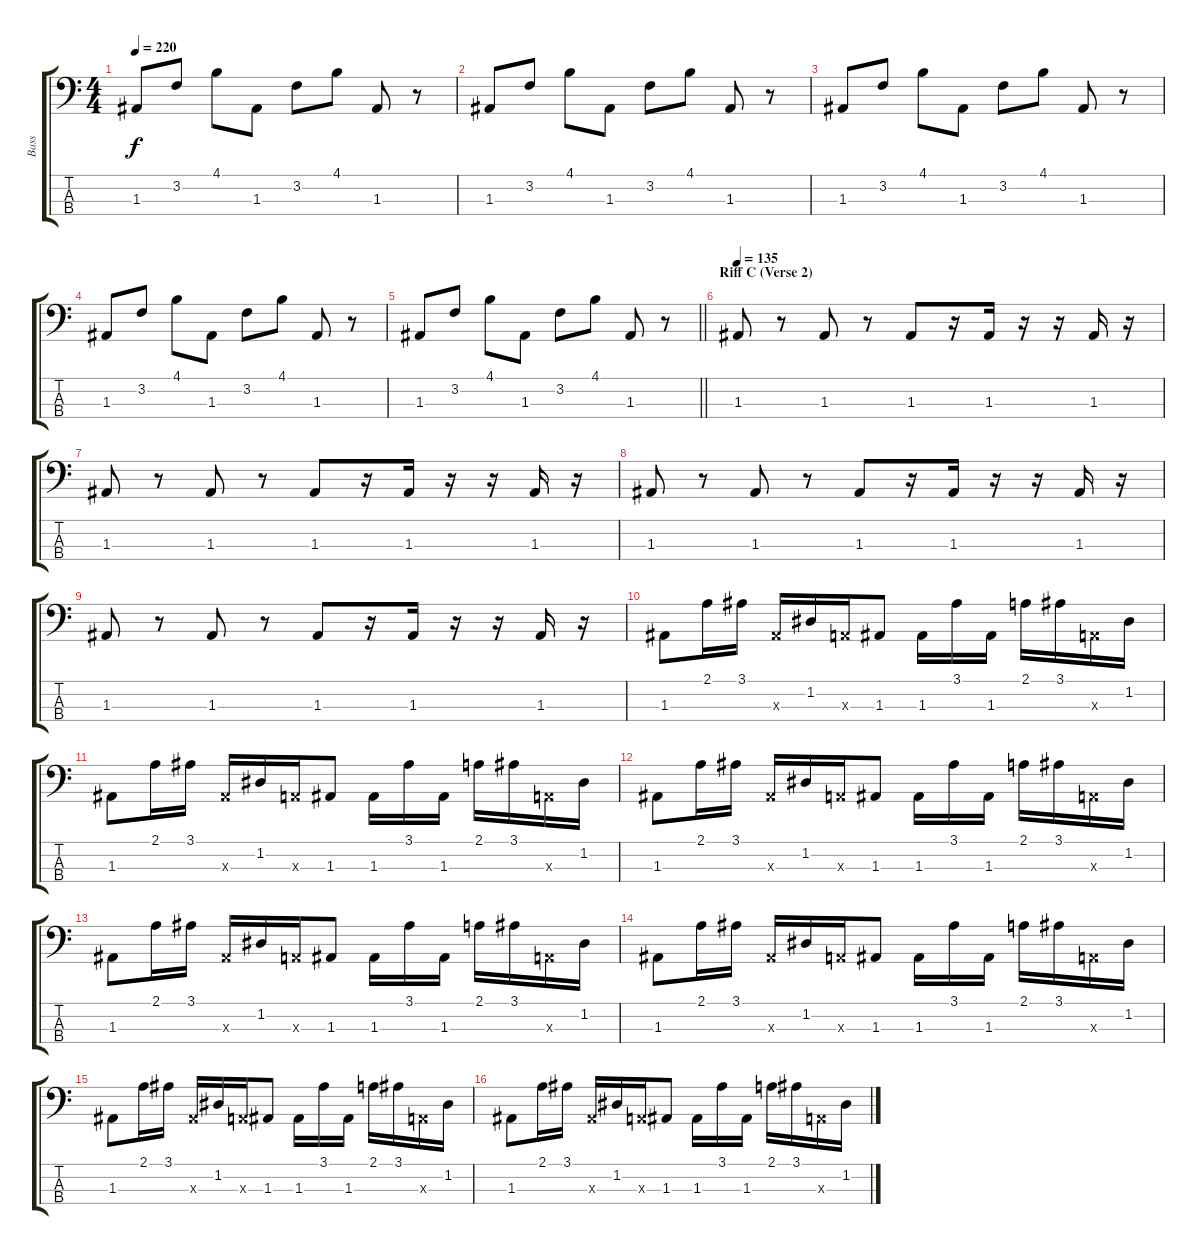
\track ("Bass" "Bass") {instrument slapbass1}
\staff {score tabs}
\tuning (G2 D2 A1 D1) {hide}
\ts (4 4)
\tempo 220
\clef f4
\ks c
1.3.8{dy f} 3.2.8 4.1.8 1.3.8 3.2.8 4.1.8 1.3.8 r.8 |
1.3.8 3.2.8 4.1.8 1.3.8 3.2.8 4.1.8 1.3.8 r.8 |
1.3.8 3.2.8 4.1.8 1.3.8 3.2.8 4.1.8 1.3.8 r.8 |
1.3.8 3.2.8 4.1.8 1.3.8 3.2.8 4.1.8 1.3.8 r.8 |
\barLineRight lightlight
1.3.8 3.2.8 4.1.8 1.3.8 3.2.8 4.1.8 1.3.8 r.8 |
\section ("" "Riff C (Verse 2)")
\tempo 135
1.3.8 r.8 1.3.8 r.8 1.3.8 r.16 1.3.16 r.16 r.16 1.3.16 r.16 |
1.3.8 r.8 1.3.8 r.8 1.3.8 r.16 1.3.16 r.16 r.16 1.3.16 r.16 |
1.3.8 r.8 1.3.8 r.8 1.3.8 r.16 1.3.16 r.16 r.16 1.3.16 r.16 |
1.3.8 r.8 1.3.8 r.8 1.3.8 r.16 1.3.16 r.16 r.16 1.3.16 r.16 |
1.3.8{instrument slapbass1} 2.1.16 3.1.16 1.3{x}.16 1.2.16 0.3{x}.16 1.3.8 1.3.16 3.1.16 1.3.16 2.1.16 3.1.16 0.3{x}.16 1.2.16 |
1.3.8 2.1.16 3.1.16 1.3{x}.16 1.2.16 0.3{x}.16 1.3.8 1.3.16 3.1.16 1.3.16 2.1.16 3.1.16 0.3{x}.16 1.2.16 |
1.3.8 2.1.16 3.1.16 1.3{x}.16 1.2.16 0.3{x}.16 1.3.8 1.3.16 3.1.16 1.3.16 2.1.16 3.1.16 0.3{x}.16 1.2.16 |
1.3.8 2.1.16 3.1.16 1.3{x}.16 1.2.16 0.3{x}.16 1.3.8 1.3.16 3.1.16 1.3.16 2.1.16 3.1.16 0.3{x}.16 1.2.16 |
1.3.8 2.1.16 3.1.16 1.3{x}.16 1.2.16 0.3{x}.16 1.3.8 1.3.16 3.1.16 1.3.16 2.1.16 3.1.16 0.3{x}.16 1.2.16 |
1.3.8 2.1.16 3.1.16 1.3{x}.16 1.2.16 0.3{x}.16 1.3.8 1.3.16 3.1.16 1.3.16 2.1.16 3.1.16 0.3{x}.16 1.2.16 |
1.3.8 2.1.16 3.1.16 1.3{x}.16 1.2.16 0.3{x}.16 1.3.8 1.3.16 3.1.16 1.3.16 2.1.16 3.1.16 0.3{x}.16 1.2.16
